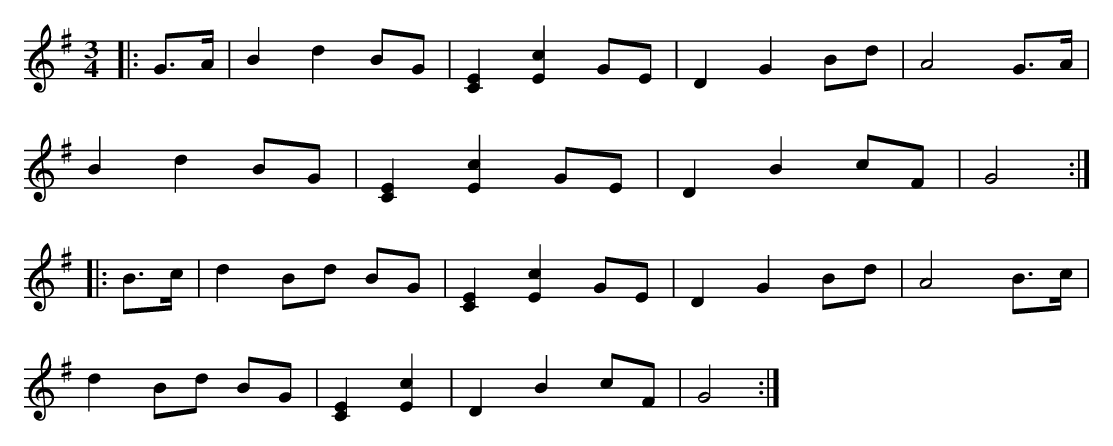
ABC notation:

X:1
M:3/4
K:G
|:G>A|B2 d2 BG|[C2E2] [E2c2] GE|D2 G2 Bd|A4 G>A|
B2 d2 BG|[C2E2] [E2c2] GE|D2 B2 cF|G4:|
|:B>c|d2 Bd BG|[C2E2] [E2c2] GE|D2 G2 Bd|A4 B>c|
d2 Bd BG|[C2E2] [E2c2]|D2 B2 cF|G4:|
